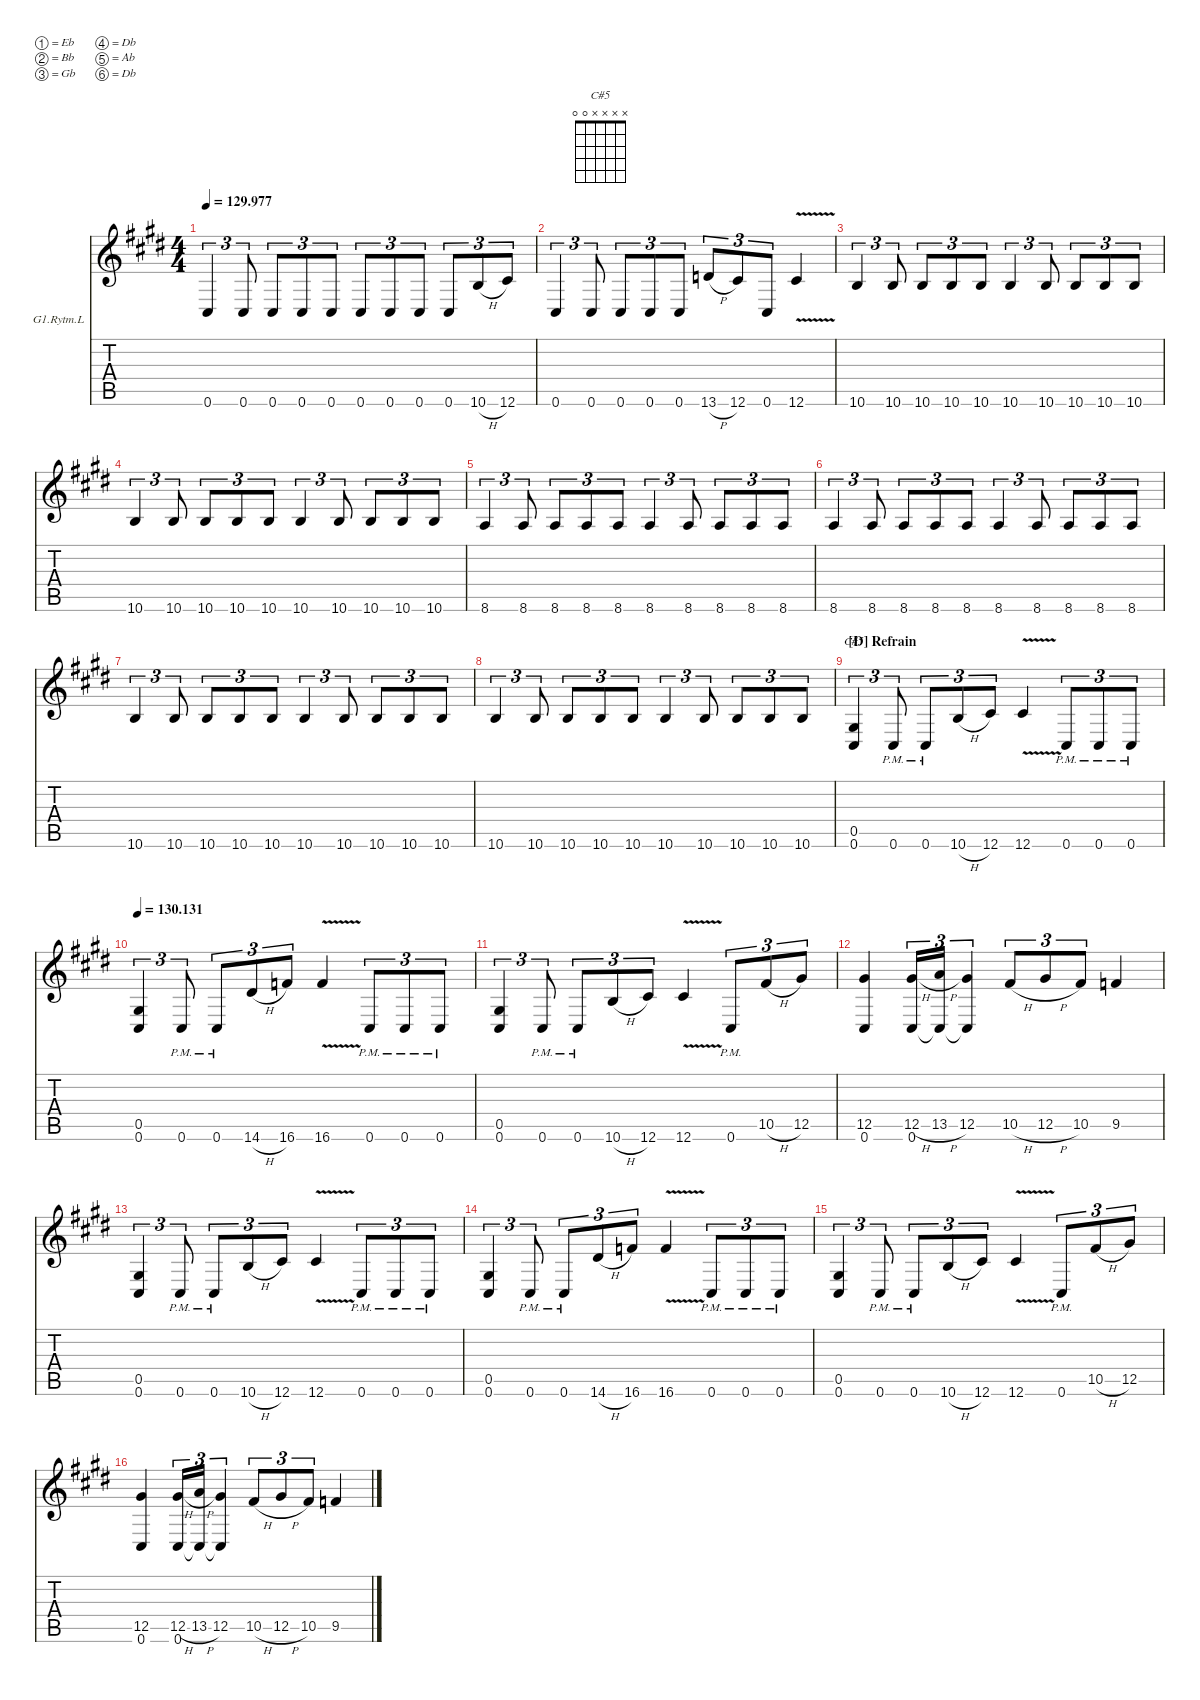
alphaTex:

\defaultSystemsLayout 4
\hideDynamics
\bracketExtendMode nobrackets
\firstSystemTrackNameOrientation horizontal
\track ("GTR1_Rythm L" "G1.Rytm.L") {defaultSystemsLayout 4 instrument distortionguitar}
\staff {score tabs}
\tuning (Eb4 Bb3 Gb3 Db3 Ab2 Db2)
\chord ("C#5" x x x x 0 0) {showfingering false}
\ts (4 4)
\tempo
129.977
\accidentals auto
\clef g2
\ottava regular
\simile none
\ks e
0.6{acc #}.4{tu (3 2) dy mf beam Up} 0.6{acc #}.8{tu (3 2) beam Up} 0.6{acc #}.8{tu (3 2) beam Up} 0.6{acc #}.8{tu (3 2) beam Up} 0.6{acc #}.8{tu (3 2) beam Up} 0.6{acc #}.8{tu (3 2) beam Up} 0.6{acc #}.8{tu (3 2) beam Up} 0.6{acc #}.8{tu (3 2) beam Up} 0.6{acc #}.8{tu (3 2) beam Up} 10.6{h acc forcenatural}.8{tu (3 2) beam Up} 12.6{acc #}.8{tu (3 2) beam Up} |
0.6{acc #}.4{tu (3 2) beam Up} 0.6{acc #}.8{tu (3 2) beam Up} 0.6{acc #}.8{tu (3 2) beam Up} 0.6{acc #}.8{tu (3 2) beam Up} 0.6{acc #}.8{tu (3 2) beam Up} 13.6{h acc forcenatural}.8{tu (3 2) beam Up} 12.6{acc #}.8{tu (3 2) beam Up} 0.6{acc #}.8{tu (3 2) beam Up} 12.6{v acc #}.4{beam Up} |
10.6{acc forcenatural}.4{tu (3 2) beam Up} 10.6{acc forcenatural}.8{tu (3 2) beam Up} 10.6{acc forcenatural}.8{tu (3 2) beam Up} 10.6{acc forcenatural}.8{tu (3 2) beam Up} 10.6{acc forcenatural}.8{tu (3 2) beam Up} 10.6{acc forcenatural}.4{tu (3 2) beam Up} 10.6{acc forcenatural}.8{tu (3 2) beam Up} 10.6{acc forcenatural}.8{tu (3 2) beam Up} 10.6{acc forcenatural}.8{tu (3 2) beam Up} 10.6{acc forcenatural}.8{tu (3 2) beam Up} |
10.6{acc forcenatural}.4{tu (3 2) beam Up} 10.6{acc forcenatural}.8{tu (3 2) beam Up} 10.6{acc forcenatural}.8{tu (3 2) beam Up} 10.6{acc forcenatural}.8{tu (3 2) beam Up} 10.6{acc forcenatural}.8{tu (3 2) beam Up} 10.6{acc forcenatural}.4{tu (3 2) beam Up} 10.6{acc forcenatural}.8{tu (3 2) beam Up} 10.6{acc forcenatural}.8{tu (3 2) beam Up} 10.6{acc forcenatural}.8{tu (3 2) beam Up} 10.6{acc forcenatural}.8{tu (3 2) beam Up} |
8.6{acc forcenatural}.4{tu (3 2) beam Up} 8.6{acc forcenatural}.8{tu (3 2) beam Up} 8.6{acc forcenatural}.8{tu (3 2) beam Up} 8.6{acc forcenatural}.8{tu (3 2) beam Up} 8.6{acc forcenatural}.8{tu (3 2) beam Up} 8.6{acc forcenatural}.4{tu (3 2) beam Up} 8.6{acc forcenatural}.8{tu (3 2) beam Up} 8.6{acc forcenatural}.8{tu (3 2) beam Up} 8.6{acc forcenatural}.8{tu (3 2) beam Up} 8.6{acc forcenatural}.8{tu (3 2) beam Up} |
8.6{acc forcenatural}.4{tu (3 2) beam Up} 8.6{acc forcenatural}.8{tu (3 2) beam Up} 8.6{acc forcenatural}.8{tu (3 2) beam Up} 8.6{acc forcenatural}.8{tu (3 2) beam Up} 8.6{acc forcenatural}.8{tu (3 2) beam Up} 8.6{acc forcenatural}.4{tu (3 2) beam Up} 8.6{acc forcenatural}.8{tu (3 2) beam Up} 8.6{acc forcenatural}.8{tu (3 2) beam Up} 8.6{acc forcenatural}.8{tu (3 2) beam Up} 8.6{acc forcenatural}.8{tu (3 2) beam Up} |
10.6{acc forcenatural}.4{tu (3 2) beam Up} 10.6{acc forcenatural}.8{tu (3 2) beam Up} 10.6{acc forcenatural}.8{tu (3 2) beam Up} 10.6{acc forcenatural}.8{tu (3 2) beam Up} 10.6{acc forcenatural}.8{tu (3 2) beam Up} 10.6{acc forcenatural}.4{tu (3 2) beam Up} 10.6{acc forcenatural}.8{tu (3 2) beam Up} 10.6{acc forcenatural}.8{tu (3 2) beam Up} 10.6{acc forcenatural}.8{tu (3 2) beam Up} 10.6{acc forcenatural}.8{tu (3 2) beam Up} |
10.6{acc forcenatural}.4{tu (3 2) beam Up} 10.6{acc forcenatural}.8{tu (3 2) beam Up} 10.6{acc forcenatural}.8{tu (3 2) beam Up} 10.6{acc forcenatural}.8{tu (3 2) beam Up} 10.6{acc forcenatural}.8{tu (3 2) beam Up} 10.6{acc forcenatural}.4{tu (3 2) beam Up} 10.6{acc forcenatural}.8{tu (3 2) beam Up} 10.6{acc forcenatural}.8{tu (3 2) beam Up} 10.6{acc forcenatural}.8{tu (3 2) beam Up} 10.6{acc forcenatural}.8{tu (3 2) beam Up} |
\section ("D" "Refrain")
(0.6{acc #} 0.5{acc #}).4{tu (3 2) ch "C#5" beam Up} 0.6{pm acc #}.8{tu (3 2) beam Up} 0.6{pm acc #}.8{tu (3 2) beam Up} 10.6{h acc forcenatural}.8{tu (3 2) beam Up} 12.6{acc #}.8{tu (3 2) beam Up} 12.6{v acc #}.4{beam Up} 0.6{pm acc #}.8{tu (3 2) beam Up} 0.6{pm acc #}.8{tu (3 2) beam Up} 0.6{pm acc #}.8{tu (3 2) beam Up} |
\tempo
130.131 (0.6{acc #} 0.5{acc #}).4{tu (3 2) beam Up} 0.6{pm acc #}.8{tu (3 2) beam Up} 0.6{pm acc #}.8{tu (3 2) beam Up} 14.6{h acc #}.8{tu (3 2) beam Up} 16.6{acc forcenatural}.8{tu (3 2) beam Up} 16.6{v acc forcenatural}.4{beam Up} 0.6{pm acc #}.8{tu (3 2) beam Up} 0.6{pm acc #}.8{tu (3 2) beam Up} 0.6{pm acc #}.8{tu (3 2) beam Up} |
(0.6{acc #} 0.5{acc #}).4{tu (3 2) beam Up} 0.6{pm acc #}.8{tu (3 2) beam Up} 0.6{pm acc #}.8{tu (3 2) beam Up} 10.6{h acc forcenatural}.8{tu (3 2) beam Up} 12.6{acc #}.8{tu (3 2) beam Up} 12.6{v acc #}.4{beam Up} 0.6{pm acc #}.8{tu (3 2) beam Up} 10.5{h acc #}.8{tu (3 2) beam Up} 12.5{acc #}.8{tu (3 2) beam Up} |
(12.5{acc #} 0.6{acc #}).4{beam Up} (12.5{h acc #} 0.6{acc #}).16{tu (3 2) beam Up} (13.5{h acc forcenatural} 0.6{t acc #}).16{tu (3 2) beam Up} (12.5{acc #} 0.6{t acc #}).4{tu (3 2) beam Up} 10.5{h acc #}.8{tu (3 2) beam Up} 12.5{h acc #}.8{tu (3 2) beam Up} 10.5{acc #}.8{tu (3 2) beam Up} 9.5{acc forcenatural}.4{beam Up} |
(0.6{acc #} 0.5{acc #}).4{tu (3 2) beam Up} 0.6{pm acc #}.8{tu (3 2) beam Up} 0.6{pm acc #}.8{tu (3 2) beam Up} 10.6{h acc forcenatural}.8{tu (3 2) beam Up} 12.6{acc #}.8{tu (3 2) beam Up} 12.6{v acc #}.4{beam Up} 0.6{pm acc #}.8{tu (3 2) beam Up} 0.6{pm acc #}.8{tu (3 2) beam Up} 0.6{pm acc #}.8{tu (3 2) beam Up} |
(0.6{acc #} 0.5{acc #}).4{tu (3 2) beam Up} 0.6{pm acc #}.8{tu (3 2) beam Up} 0.6{pm acc #}.8{tu (3 2) beam Up} 14.6{h acc #}.8{tu (3 2) beam Up} 16.6{acc forcenatural}.8{tu (3 2) beam Up} 16.6{v acc forcenatural}.4{beam Up} 0.6{pm acc #}.8{tu (3 2) beam Up} 0.6{pm acc #}.8{tu (3 2) beam Up} 0.6{pm acc #}.8{tu (3 2) beam Up} |
(0.6{acc #} 0.5{acc #}).4{tu (3 2) beam Up} 0.6{pm acc #}.8{tu (3 2) beam Up} 0.6{pm acc #}.8{tu (3 2) beam Up} 10.6{h acc forcenatural}.8{tu (3 2) beam Up} 12.6{acc #}.8{tu (3 2) beam Up} 12.6{v acc #}.4{beam Up} 0.6{pm acc #}.8{tu (3 2) beam Up} 10.5{h acc #}.8{tu (3 2) beam Up} 12.5{acc #}.8{tu (3 2) beam Up} |
(12.5{acc #} 0.6{acc #}).4{beam Up} (12.5{h acc #} 0.6{acc #}).16{tu (3 2) beam Up} (13.5{h acc forcenatural} 0.6{t acc #}).16{tu (3 2) beam Up} (12.5{acc #} 0.6{t acc #}).4{tu (3 2) beam Up} 10.5{h acc #}.8{tu (3 2) beam Up} 12.5{h acc #}.8{tu (3 2) beam Up} 10.5{acc #}.8{tu (3 2) beam Up} 9.5{acc forcenatural}.4{beam Up}
